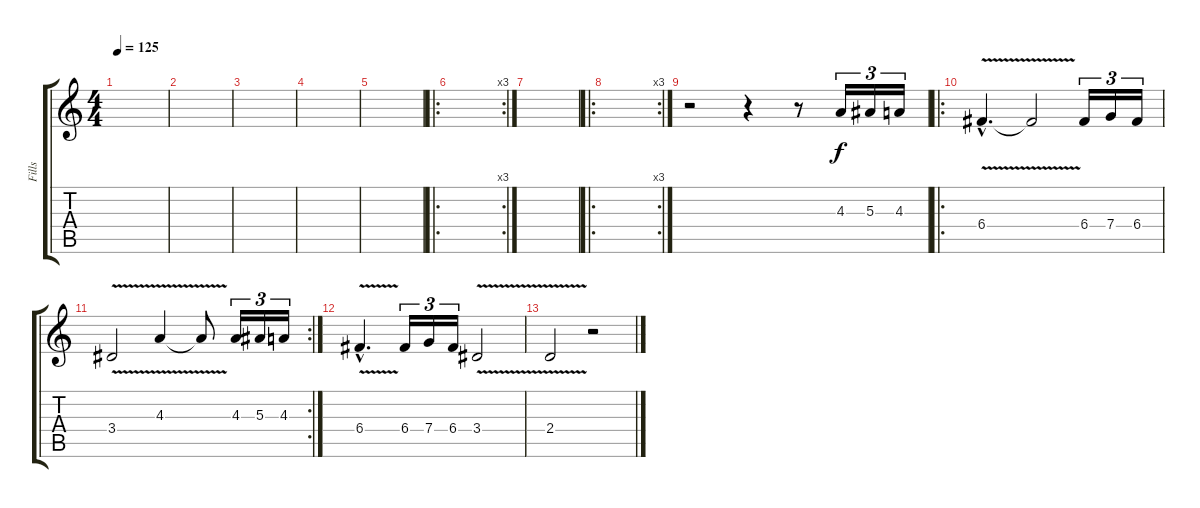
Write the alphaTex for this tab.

\track ("Fills" "Fills") {instrument overdrivenguitar}
\staff {score tabs}
\tuning (D4 A3 F3 C3 G2 D2) {hide}
\ts (4 4)
\tempo 125
\clef g2
\ks c
|
|
|
|
|
\ro
\rc 3
|
|
\ro
\rc 3
|
r.2 r.4 r.8 4.3.16{tu (3 2)} 5.3.16{tu (3 2)} 4.3.16{tu (3 2)} |
\ro
6.4{v hac}.4{d} 6.4{t}.2 6.4.16{tu (3 2)} 7.4.16{tu (3 2)} 6.4.16{tu (3 2)} |
\rc 2
3.4{v}.2 4.3{v}.4 4.3{t}.8 4.3.16{tu (3 2)} 5.3.16{tu (3 2)} 4.3.16{tu (3 2)} |
6.4{v hac}.4{d} 6.4.16{tu (3 2)} 7.4.16{tu (3 2)} 6.4.16{tu (3 2)} 3.4{v}.2 |
2.4{v}.2 r.2
